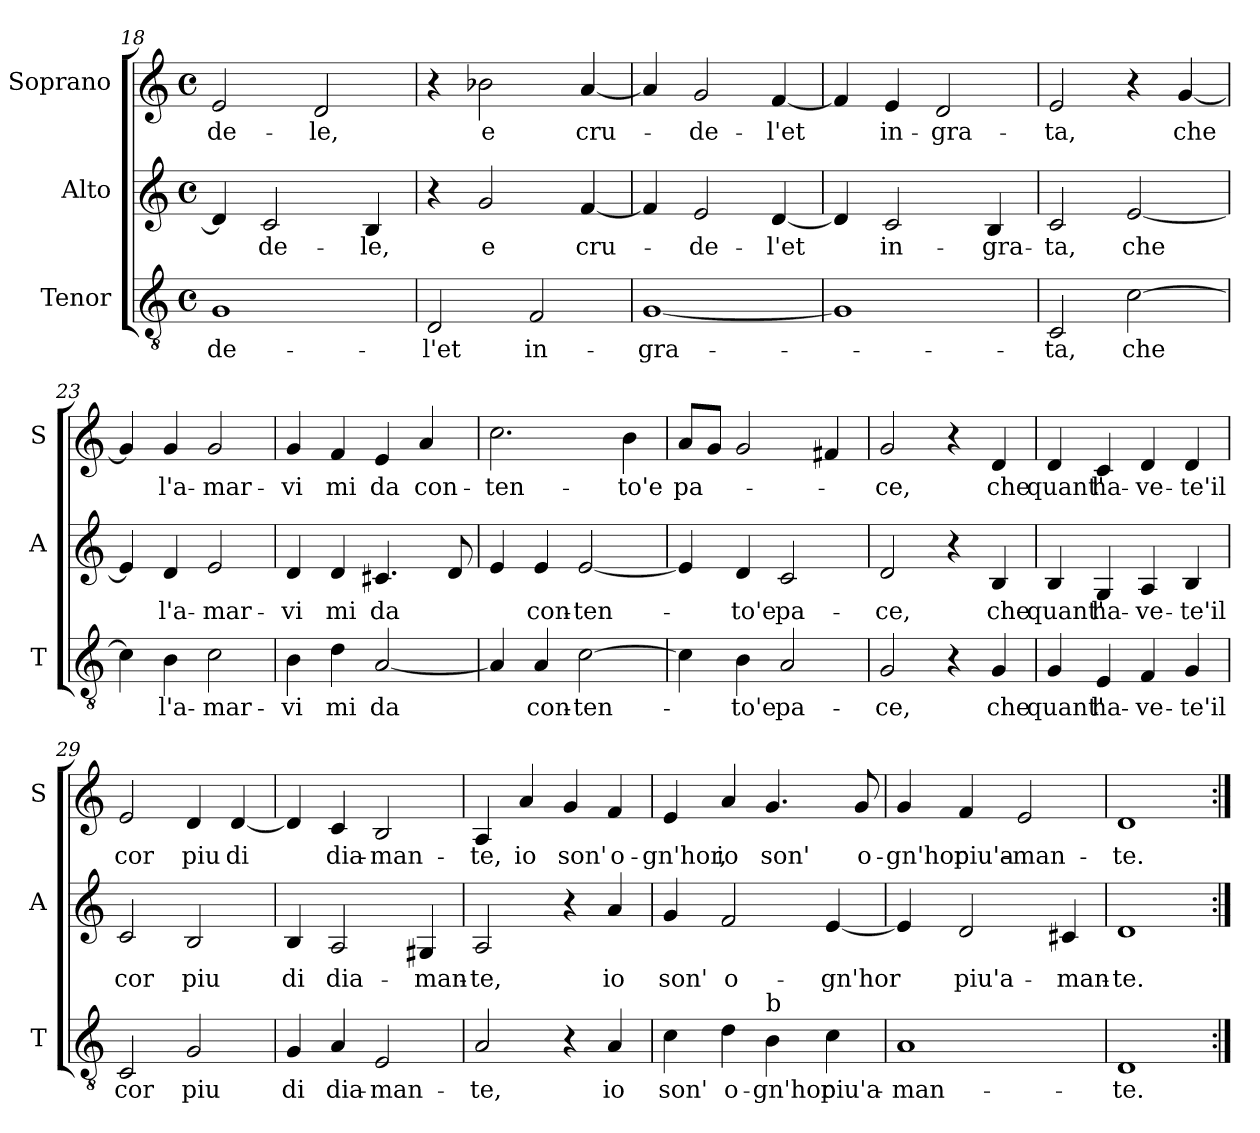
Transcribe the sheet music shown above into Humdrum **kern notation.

**kern	**text	**kern	**text	**kern	**text
*part3	*part3	*part2	*part2	*part1	*part1
*staff3	*staff3	*staff2	*staff2	*staff1	*staff1
*I"Tenor	*	*I"Alto	*	*I"Soprano	*
*I'T	*	*I'A	*	*I'S	*
*clefGv2	*	*clefG2	*	*clefG2	*
*k[]	*	*k[]	*	*k[]	*
*C:	*	*C:	*	*C:	*
*M4/4	*	*M4/4	*	*M4/4	*
*met(c)	*	*met(c)	*	*met(c)	*
=18	=18	=18	=18	=18	=18
!	!LO:LY:b	!	!	!	!LO:LY:b
1G	-de-	4d/]	.	2e/	-de-
!	!	!	!LO:LY:b	!	!
.	.	2c/	-de-	.	.
!	!	!	!	!	!LO:LY:b
.	.	.	.	2d/	-le,
!	!	!	!LO:LY:b	!	!
.	.	4B/	-le,	.	.
=19	=19	=19	=19	=19	=19
!	!LO:LY:b	!	!	!	!
2D/	-l'et	4r	.	4r	.
!	!	!	!LO:LY:b	!	!LO:LY:b
.	.	2g/	e	2b-X\	e
!	!LO:LY:b	!	!	!	!
2F/	in-	.	.	.	.
!	!	!	!LO:LY:b	!	!LO:LY:b
.	.	[4f/	cru-	[4a/	cru-
=20	=20	=20	=20	=20	=20
!	!LO:LY:b	!	!	!	!
[1G	-gra-	4f/]	.	4a/]	.
!	!	!	!LO:LY:b	!	!LO:LY:b
.	.	2e/	-de-	2g/	-de-
!	!	!	!LO:LY:b	!	!LO:LY:b
.	.	[4d/	-l'et	[4f/	-l'et
!!LO:LB:g=z
=21	=21	=21	=21	=21	=21
1G]	.	4d/]	.	4f/]	.
!	!	!	!LO:LY:b	!	!LO:LY:b
.	.	2c/	in-	4e/	in-
!	!	!	!	!	!LO:LY:b
.	.	.	.	2d/	-gra-
!	!	!	!LO:LY:b	!	!
.	.	4B/	-gra-	.	.
=22	=22	=22	=22	=22	=22
!	!LO:LY:b	!	!LO:LY:b	!	!LO:LY:b
2C/	-ta,	2c/	-ta,	2e/	-ta,
!	!LO:LY:b	!	!LO:LY:b	!	!
[2c\	che	[2e/	che	4r	.
!	!	!	!	!	!LO:LY:b
.	.	.	.	[4g/	che
=23	=23	=23	=23	=23	=23
4c\]	.	4e/]	.	4g/]	.
!	!LO:LY:b	!	!LO:LY:b	!	!LO:LY:b
4B\	l'a-	4d/	l'a-	4g/	l'a-
!	!LO:LY:b	!	!LO:LY:b	!	!LO:LY:b
2c\	-mar-	2e/	-mar-	2g/	-mar-
=24	=24	=24	=24	=24	=24
!	!LO:LY:b	!	!LO:LY:b	!	!LO:LY:b
4B\	-vi	4d/	-vi	4g/	-vi
!	!LO:LY:b	!	!LO:LY:b	!	!LO:LY:b
4d\	mi	4d/	mi	4f/	mi
!	!LO:LY:b	!	!LO:LY:b	!	!LO:LY:b
[2A/	da	4.c#X/	da	4e/	da
!	!	!	!	!	!LO:LY:b
.	.	.	.	4a/	con-
.	.	8d/	.	.	.
=25	=25	=25	=25	=25	=25
!	!	!	!	!	!LO:LY:b
4A/]	.	4e/	.	2.cc\	-ten-
!	!LO:LY:b	!	!LO:LY:b	!	!
4A/	con-	4e/	con-	.	.
!	!LO:LY:b	!	!LO:LY:b	!	!
[2c\	-ten-	[2e/	-ten-	.	.
!	!	!	!	!	!LO:LY:b
.	.	.	.	4b\	-to'e
!!LO:LB:g=z
=26	=26	=26	=26	=26	=26
!	!	!	!	!	!LO:LY:b
4c\]	.	4e/]	.	8a/L	pa-
.	.	.	.	8g/J	.
!	!LO:LY:b	!	!LO:LY:b	!	!
4B\	-to'e	4d/	-to'e	2g/	.
!	!LO:LY:b	!	!LO:LY:b	!	!
2A/	pa-	2c/	pa-	.	.
.	.	.	.	4f#X/	.
=27	=27	=27	=27	=27	=27
!	!LO:LY:b	!	!LO:LY:b	!	!LO:LY:b
2G/	-ce,	2d/	-ce,	2g/	-ce,
4r	.	4r	.	4r	.
!	!LO:LY:b	!	!LO:LY:b	!	!LO:LY:b
4G/	che	4B/	che	4d/	che
=28	=28	=28	=28	=28	=28
!	!LO:LY:b	!	!LO:LY:b	!	!LO:LY:b
4G/	quant'	4B/	quant'	4d/	quant'
!	!LO:LY:b	!	!LO:LY:b	!	!LO:LY:b
4E/	ha-	4G/	ha-	4c/	ha-
!	!LO:LY:b	!	!LO:LY:b	!	!LO:LY:b
4F/	-ve-	4A/	-ve-	4d/	-ve-
!	!LO:LY:b	!	!LO:LY:b	!	!LO:LY:b
4G/	-te'il	4B/	-te'il	4d/	-te'il
=29	=29	=29	=29	=29	=29
!	!LO:LY:b	!	!LO:LY:b	!	!LO:LY:b
2C/	cor	2c/	cor	2e/	cor
!	!LO:LY:b	!	!LO:LY:b	!	!LO:LY:b
2G/	piu	2B/	piu	4d/	piu
!	!	!	!	!	!LO:LY:b
.	.	.	.	[4d/	di
=30	=30	=30	=30	=30	=30
!	!LO:LY:b	!	!LO:LY:b	!	!
4G/	di	4B/	di	4d/]	.
!	!LO:LY:b	!	!LO:LY:b	!	!LO:LY:b
4A/	dia-	2A/	dia-	4c/	dia-
!	!LO:LY:b	!	!	!	!LO:LY:b
2E/	-man-	.	.	2B/	-man-
!	!	!	!LO:LY:b	!	!
.	.	4G#X/	-man-	.	.
!!LO:LB:g=z
=31	=31	=31	=31	=31	=31
!	!LO:LY:b	!	!LO:LY:b	!	!LO:LY:b
2A/	-te,	2A/	-te,	4A/	-te,
!	!	!	!	!	!LO:LY:b
.	.	.	.	4a/	io
!	!	!	!	!	!LO:LY:b
4r	.	4r	.	4g/	son'
!	!LO:LY:b	!	!LO:LY:b	!	!LO:LY:b
4A/	io	4a/	io	4f/	o-
=32	=32	=32	=32	=32	=32
!	!LO:LY:b	!	!LO:LY:b	!	!LO:LY:b
4c\	son'	4g/	son'	4e/	-gn'hor,
!	!LO:LY:b	!	!LO:LY:b	!	!LO:LY:b
4d\	o-	2f/	o-	4a/	io
!LO:TX:a:t=b	!	!	!	!	!
!	!LO:LY:b	!	!	!	!LO:LY:b
4B\	-gn'hor	.	.	4.g/	son'
!	!LO:LY:b	!	!LO:LY:b	!	!
4c\	piu'a-	[4e/	-gn'hor	.	.
!	!	!	!	!	!LO:LY:b
.	.	.	.	8g/	o-
=33	=33	=33	=33	=33	=33
!	!LO:LY:b	!	!	!	!LO:LY:b
1A	-man-	4e/]	.	4g/	-gn'hor
!	!	!	!LO:LY:b	!	!LO:LY:b
.	.	2d/	piu'a-	4f/	piu'a-
!	!	!	!	!	!LO:LY:b
.	.	.	.	2e/	-man-
!	!	!	!LO:LY:b	!	!
.	.	4c#X/	-man-	.	.
=34	=34	=34	=34	=34	=34
!	!LO:LY:b	!	!LO:LY:b	!	!LO:LY:b
1D	-te.	1d	-te.	1d	-te.
=:|!	=:|!	=:|!	=:|!	=:|!	=:|!
*-	*-	*-	*-	*-	*-
